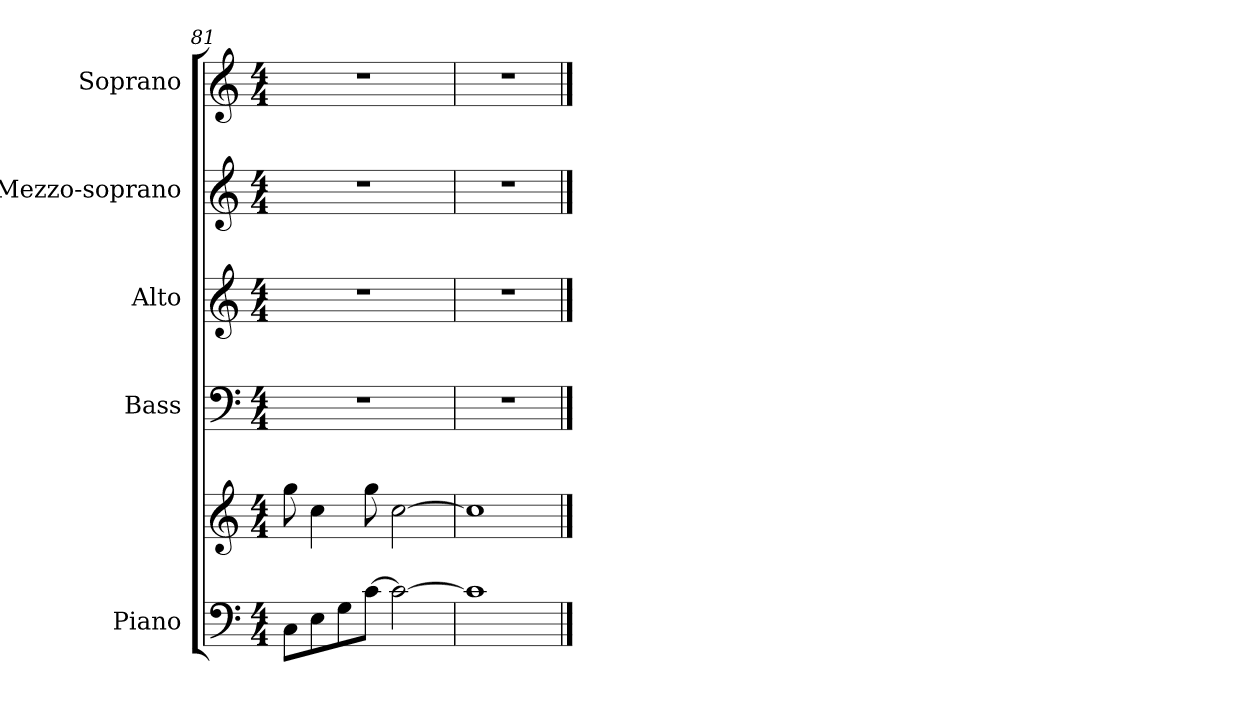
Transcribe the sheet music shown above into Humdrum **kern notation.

**kern	**kern	**kern	**kern	**kern	**kern
*part5	*part5	*part4	*part3	*part2	*part1
*staff6	*staff5	*staff4	*staff3	*staff2	*staff1
*I"Piano	*	*I"Bass	*I"Alto	*I"Mezzo-soprano	*I"Soprano
*I'Pno.	*	*I'B.	*I'A.	*I'Mzs.	*I'S.
!!LO:LB:g=z
*clefF4	*clefG2	*clefF4	*clefG2	*clefG2	*clefG2
*k[]	*k[]	*k[]	*k[]	*k[]	*k[]
*M4/4	*M4/4	*M4/4	*M4/4	*M4/4	*M4/4
=81	=81	=81	=81	=81	=81
8C\L	8gg\	1r	1r	1r	1r
8E\	4cc\	.	.	.	.
8G\	.	.	.	.	.
[8c\J	8gg\	.	.	.	.
2c\_	[2cc\	.	.	.	.
=82	=82	=82	=82	=82	=82
1c]	1cc]	1r	1r	1r	1r
==	==	==	==	==	==
*-	*-	*-	*-	*-	*-
